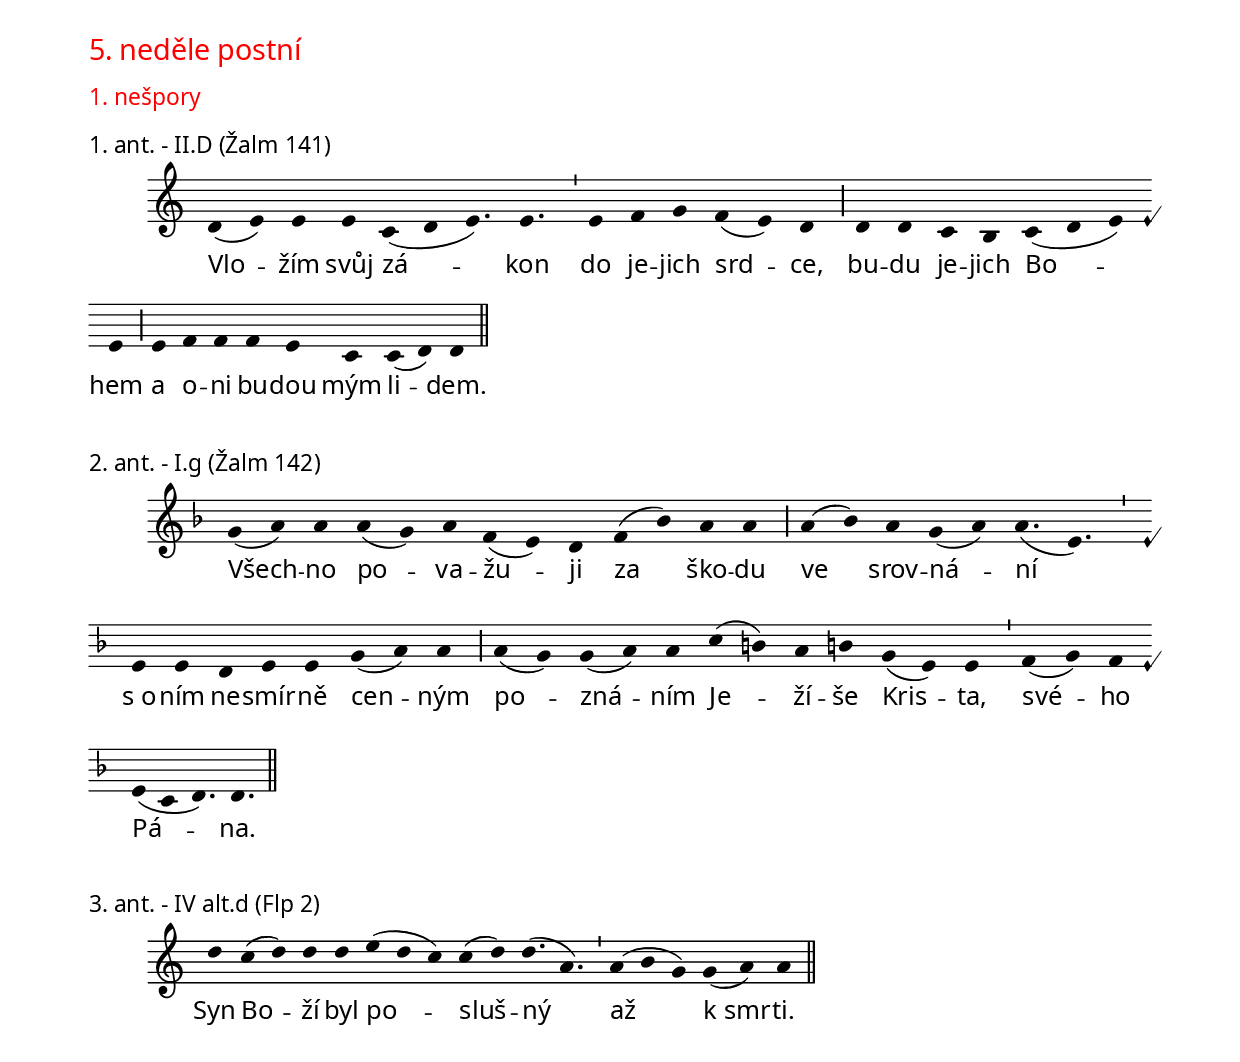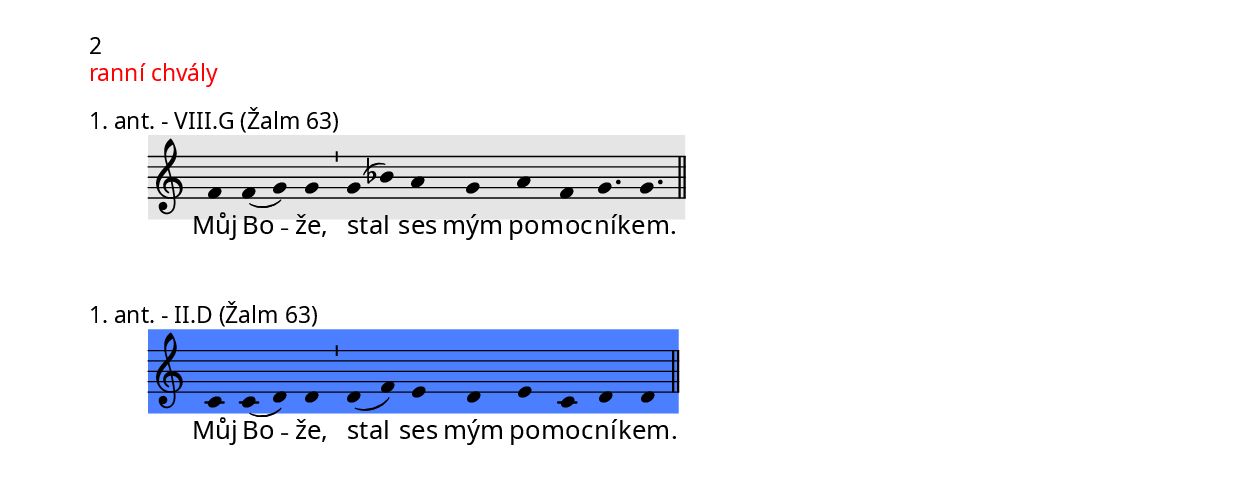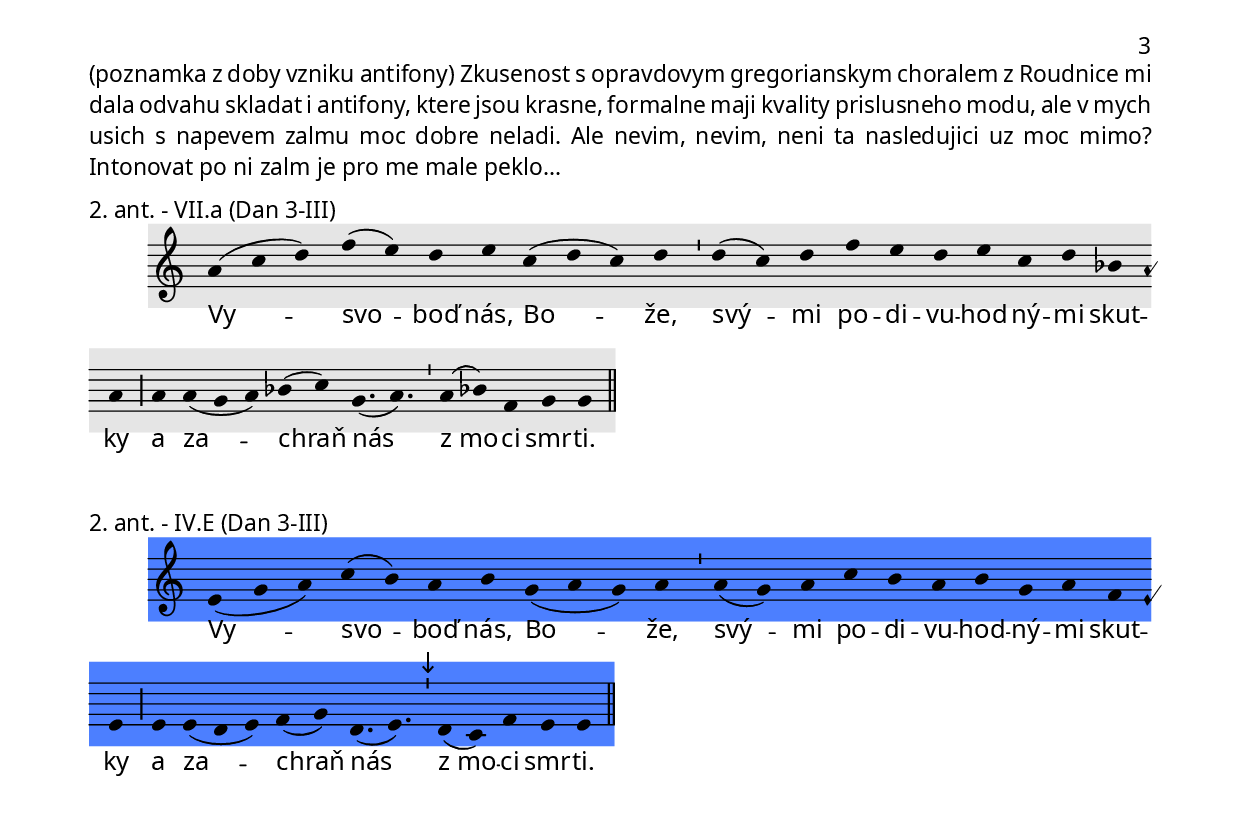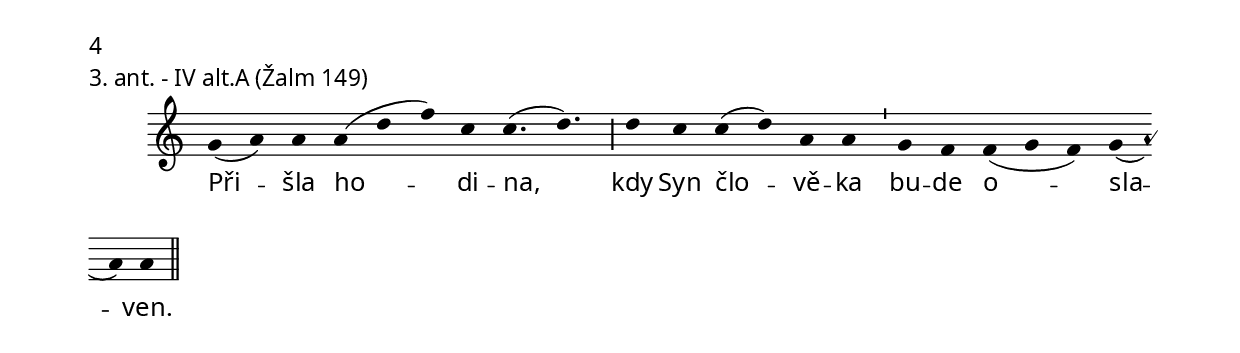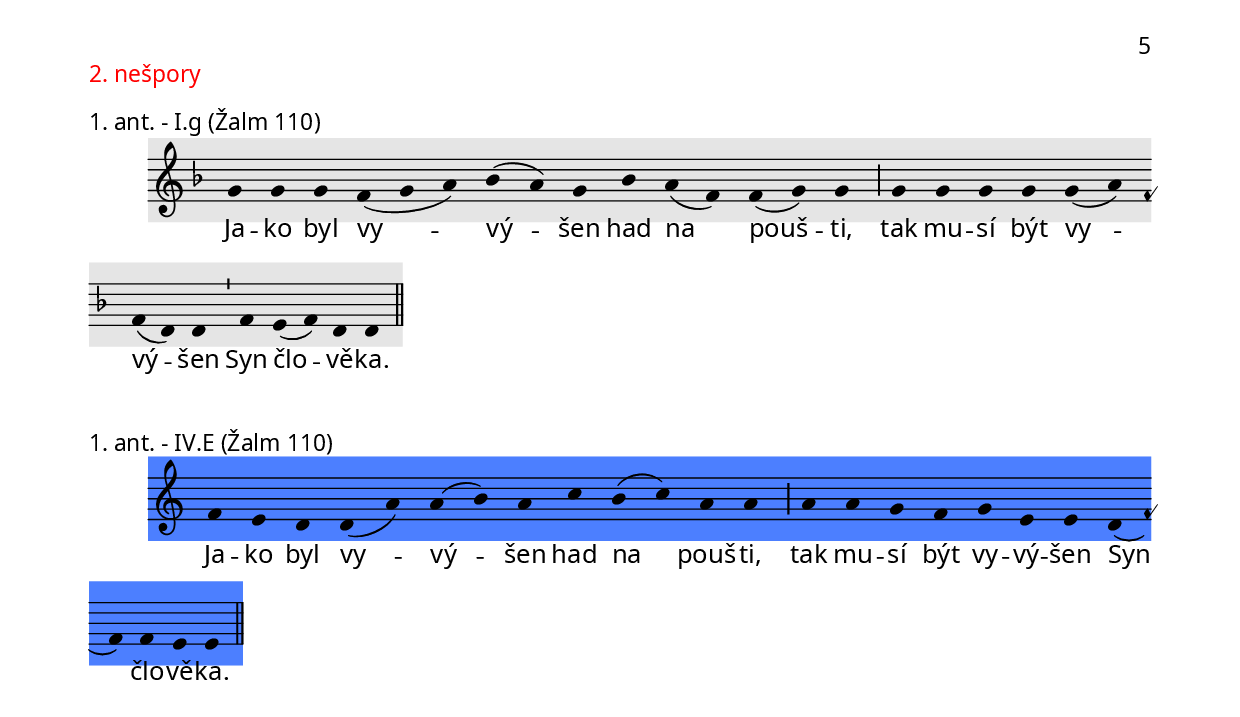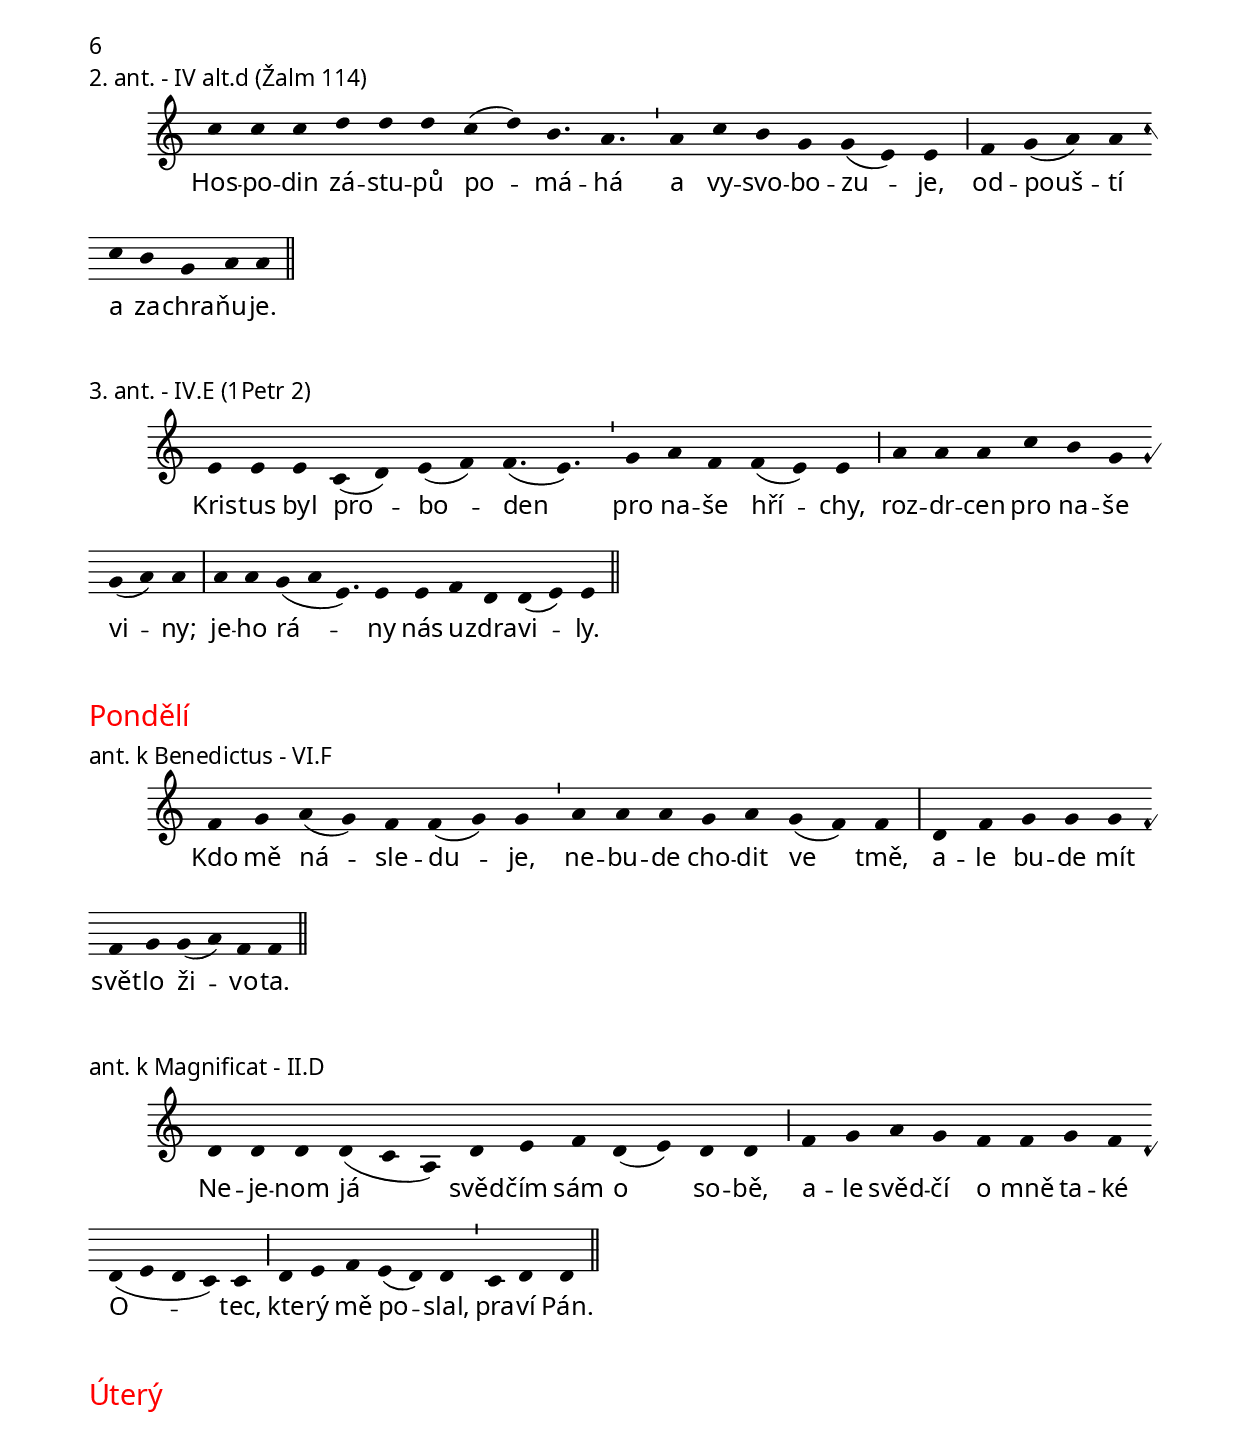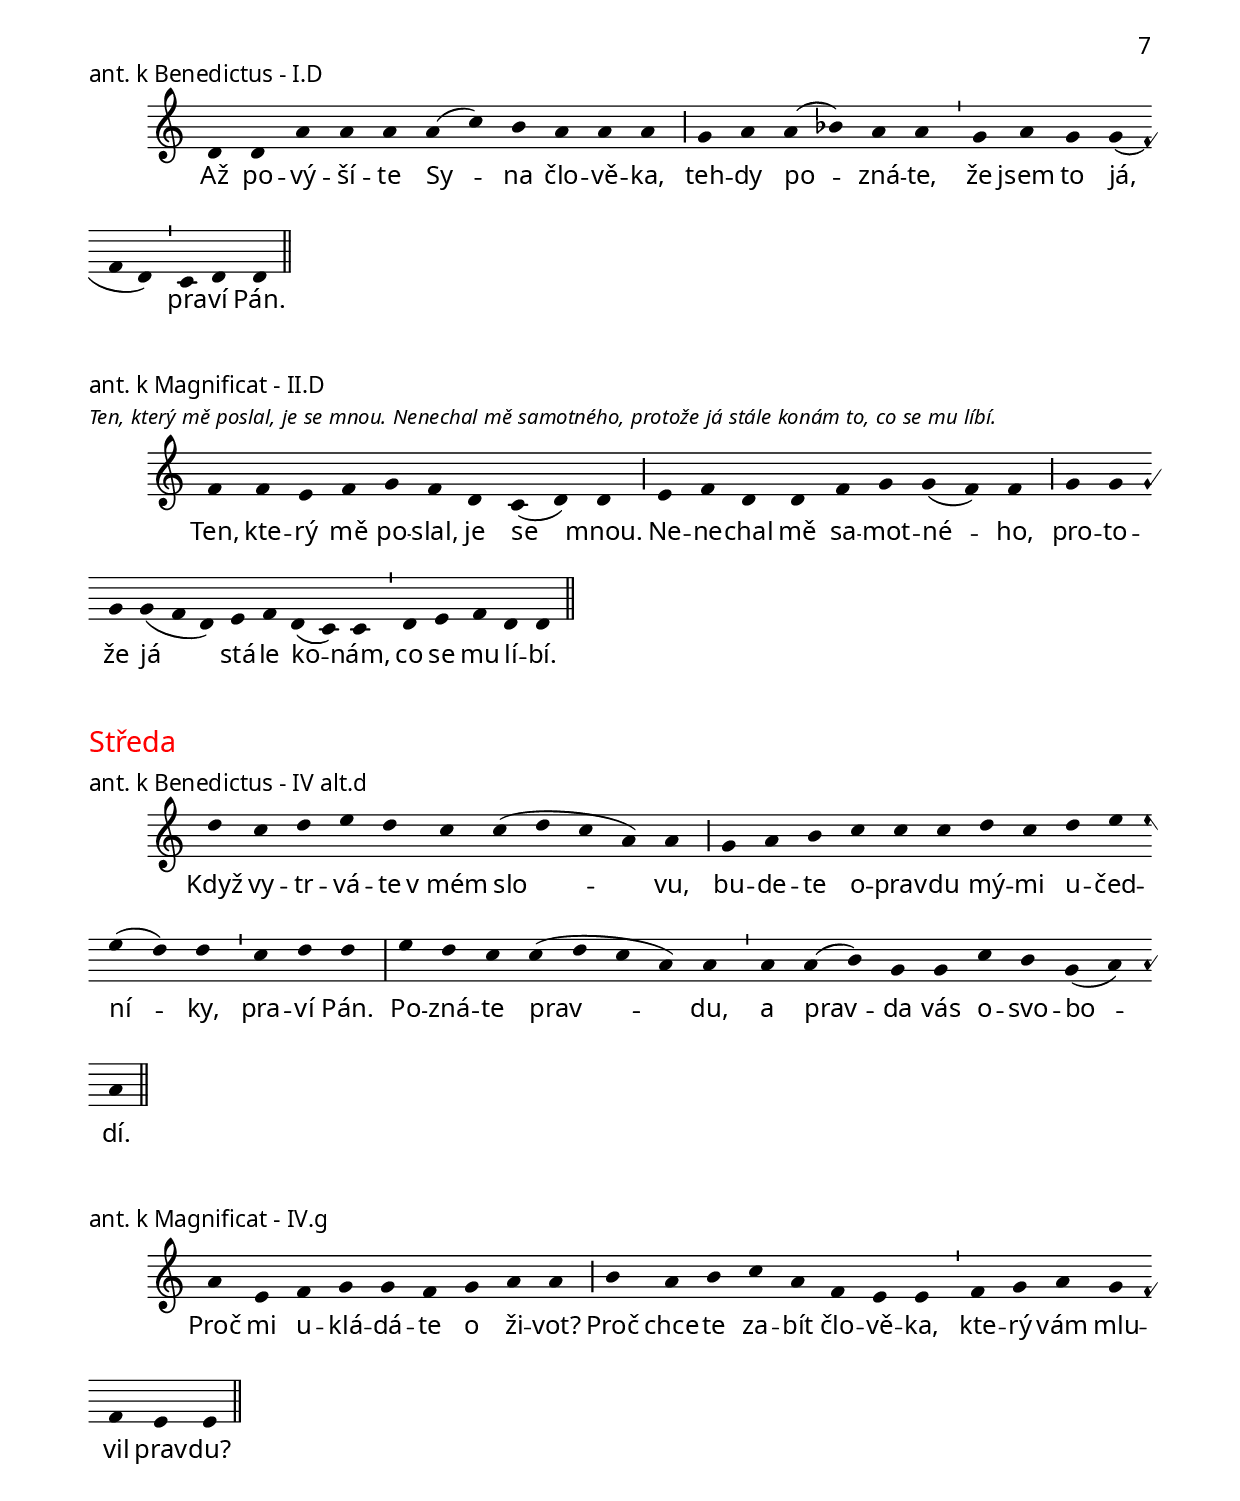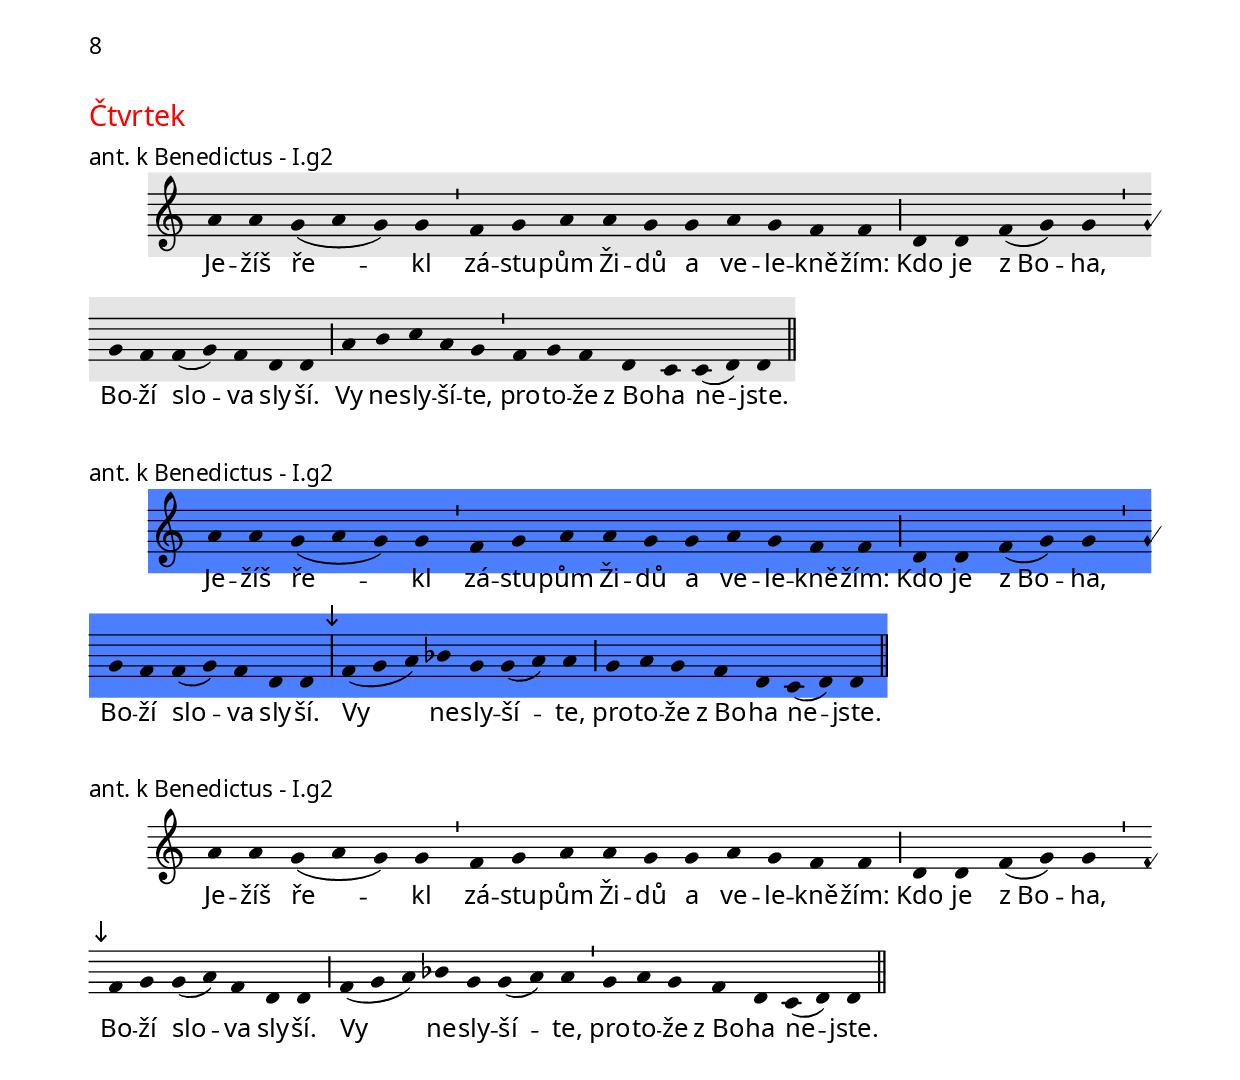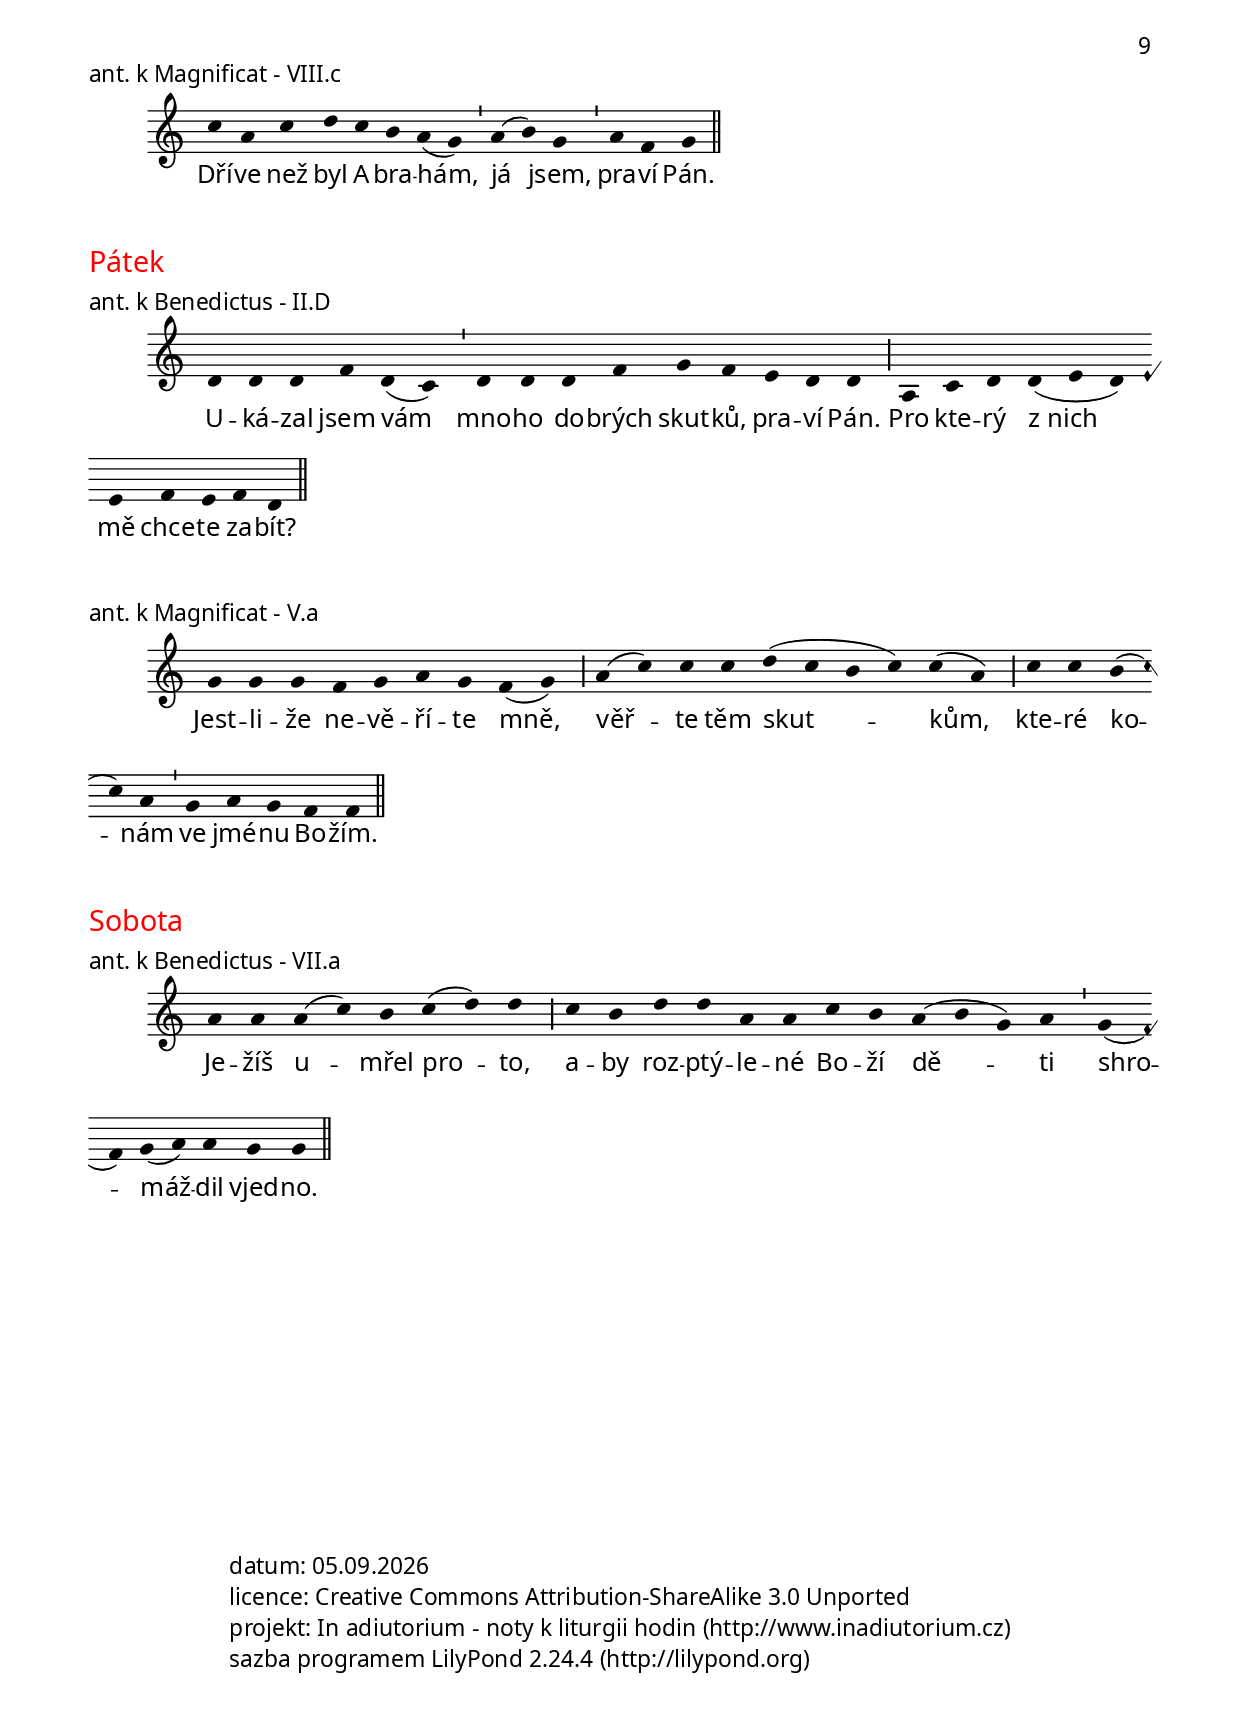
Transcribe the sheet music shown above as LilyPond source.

\include "../spolecne.ly"

\markup\nadpisDen{5. neděle postní}

\markup {\nadpisHodinka {"1. nešpory"}}

\score {
  \relative c' {
    \choralniRezim
    d4( e) e e c( d e4.) e \barMin e4 f g f( e) d \barMaior
    d d c b c( d e) e \barMaior
    e f f f e c c( d) d \barFinalis
  }
  \addlyrics {
    Vlo -- žím svůj zá -- kon do je -- jich srd -- ce,
    bu -- du je -- jich Bo -- hem
    a o -- ni bu -- dou mým li -- dem.
  }
  \header {
    quid = "1. ant."
    modus = "II"
    differentia = "D"
    psalmus = "Žalm 141"
    placet = "těžce neuspokojivá finála; antifona navíc nic moc - lépe"
    id = "ne-1ne-a1"
    piece = \markup {\sestavTitulek}
  }
}

\score {
  \relative c'' {
    \choralniRezim
    \key f \major
    g4( a) a a( g) a f( e) d f( bes) a a \barMaior
    a( bes) a g( a) a4.( e) \barMin e4 e d e e g( a) a \barMaior
    a( g) g( a) a c( b) a b g( e) e \barMin f( g) f e( c d4.) d \barFinalis
  }
  \addlyrics {
    Všech -- no po -- va -- žu -- ji za ško -- du
    ve srov -- ná -- ní s_o -- ním ne -- smír -- ně cen -- ným
    po -- zná -- ním Je -- ží -- še Kris -- ta, své -- ho Pá -- na.
  }
  \header {
    quid = "2. ant."
    modus = "I"
    differentia = "g"
    psalmus = "Žalm 142"
    placet = "zaslouží trochu úsilí"
    id = "ne-1ne-a2"
    piece = \markup {\sestavTitulek}
  }
}

\score {
  \relative c'' {
    \choralniRezim
    d4 c( d) d d e( d c) c( d) d4.( a) \barMin a4( b g) g( a) a \barFinalis
  }
  \addlyrics {
    Syn Bo -- ží byl po -- sluš -- ný až k_smr -- ti.
  }
  \header {
    quid = "3. ant."
    modus = "IV alt"
    differentia = "d"
    psalmus = "Flp 2"
    id = "ne-1ne-a3"
    fons = "Zelený čtvtek, antifona namísto responsoria (velký kus spol. textu i melodie)"
    piece = \markup {\sestavTitulek}
  }
}

\pageBreak

\markup {\nadpisHodinka {"ranní chvály"}}

\score {
  \relative c' {
    \zvyraznovacSedy
    \choralniRezim
    f4 f( g) g \barMin g( bes) a g a f g4. g \barFinalis
  }
  \addlyrics {
    Můj Bo -- že, stal ses mým po -- moc -- ní -- kem.
  }
  \header {
    quid = "1. ant."
    modus = "VIII"
    differentia = "G"
    psalmus = "Žalm 63"
    placet = "rozhodně není hypomixolydická; spíš hypodórská na g"
    id = "ne-rch-a1"
    piece = \markup {\sestavTitulek}
  }
}

\score {
  \relative c' {
    \zvyraznovacModry
    \choralniRezim
    c4 c( d) d \barMin
    d( f) e d e c d d \barFinalis
  }
  \addlyrics {
    Můj Bo -- že,
    stal ses mým po -- moc -- ní -- kem.
  }
  \header {
    quid = "1. ant."
    modus = "II"
    differentia = "D"
    psalmus = "Žalm 63"
    id = "ne-rch-a1"
    piece = \markup {\sestavTitulek}
  }
}

\pageBreak

\markup\justify{
  (poznamka z doby vzniku antifony)
  Zkusenost s opravdovym gregorianskym choralem z Roudnice
  mi dala odvahu skladat i antifony, ktere jsou krasne,
  formalne maji kvality prislusneho modu, ale v mych usich
  s napevem zalmu moc dobre neladi.
  Ale nevim, nevim, neni ta nasledujici uz moc mimo?
  Intonovat po ni zalm je pro me male peklo...
}

\score {
  \relative c'' {
    \zvyraznovacSedy
    \choralniRezim
    a4( c d) f( e) d e c( d c) d \barMin
    d( c) d f e d e c d bes a \barMaior
    a a( g a) bes( c) g4.( a) \barMin a4( bes) f g g \barFinalis
  }
  \addlyrics {
    Vy -- svo -- boď nás, Bo -- že,
    svý -- mi po -- di -- vu -- hod -- ný -- mi skut -- ky
    a za -- chraň nás z_mo -- ci smr -- ti.
  }
  \header {
    quid = "2. ant."
    modus = "VII"
    differentia = "a"
    psalmus = "Dan 3-III"
    placet = "hezká, ale ne v modu VII;
    lze transponovat do modu I, ale finála je tak jako tak neuspokojivá"
    id = "ne-rch-a2"
    piece = \markup {\sestavTitulek}
  }
}

\score {
  \relative c' {
    \zvyraznovacModry
    \choralniRezim
    e4( g a) c( b) a b g( a g) a \barMin
    a( g) a c b a b g a f e \barMaior
    e e( d e) f( g) d4.( e) \barMin
    \mark\sipka d4( c) f e e \barFinalis
  }
  \addlyrics {
    Vy -- svo -- boď nás, Bo -- že,
    svý -- mi po -- di -- vu -- hod -- ný -- mi skut -- ky
    a za -- chraň nás z_mo -- ci smr -- ti.
  }
  \header {
    quid = "2. ant."
    modus = "IV"
    differentia = "E"
    psalmus = "Dan 3-III"
    id = "ne-rch-a2"
    piece = \markup {\sestavTitulek}
  }
}

\pageBreak

\score {
  \relative c'' {
    \choralniRezim
    g4( a) a a( d f) c c4.( d) \barMaior
    d4 c c( d) a a \barMin
    g f f( g f) g( a) a \barFinalis
  }
  \addlyrics {
    Při -- šla ho -- di -- na,
    kdy Syn člo -- vě -- ka
    bu -- de o -- sla -- ven.
  }
  \header {
    quid = "3. ant."
    modus = "IV alt"
    differentia = "A"
    psalmus = "Žalm 149"
    id = "ne-rch-a3"
    piece = \markup {\sestavTitulek}
  }
}

\pageBreak

\markup {\nadpisHodinka {"2. nešpory"}}

\score {
  \relative c'' {
    \zvyraznovacSedy
    \choralniRezim
    \key f \major
    g4 g g f( g a) bes( a) g bes a( f) f( g) g \barMaior
    g4 g g g g( a) f( d) d \barMin f e( f) d d \barFinalis
  }
  \addlyrics {
    Ja -- ko byl vy -- vý -- šen had na pouš -- ti,
    tak mu -- sí být vy -- vý -- šen Syn člo -- vě -- ka.
  }
  \header {
    quid = "1. ant."
    modus = "I"
    differentia = "g"
    psalmus = "Žalm 110"
    placet = "takový text nesmí mít nemastný neslaný nápěv!"
    id = "ne-ne2-a1"
    piece = \markup {\sestavTitulek}
  }
}

\score {
  \relative c' {
    \zvyraznovacModry
    \choralniRezim
    f4 e d d( a') a( b) a c b( c) a a \barMaior
    a a g f g e e d( f) f e e \barFinalis
  }
  \addlyrics {
    Ja -- ko byl vy -- vý -- šen had na pouš -- ti,
    tak mu -- sí být vy -- vý -- šen Syn člo -- vě -- ka.
  }
  \header {
    quid = "1. ant."
    modus = "IV"
    differentia = "E"
    psalmus = "Žalm 110"
    id = "ne-ne2-a1"
    piece = \markup {\sestavTitulek}
  }
}

\pageBreak

\score {
  \relative c'' {
    \choralniRezim
    c4 c c d d d c( d) b4. a \barMin
    a4 c b g g( e) e \barMaior
    f g( a) a c b g a a \barFinalis
  }
  \addlyrics {
    Hos -- po -- din zá -- stu -- pů po -- má -- há
    a vy -- svo -- bo -- zu -- je,
    od -- pouš -- tí a za -- chra -- ňu -- je.
  }
  \header {
    quid = "2. ant."
    modus = "IV alt"
    differentia = "d"
    psalmus = "Žalm 114"
    id = "ne-ne2-a2"
    piece = \markup {\sestavTitulek}
  }
}

\score {
  \relative c' {
    \choralniRezim
    e4 e e c( d) e( f) f4.( e) \barMin g4 a f f( e) e \barMaior
    a a a c b g g( a) a \barMax
    a a g( a e4.) e4 e f d d( e) e \barFinalis
  }
  \addlyrics {
    Kris -- tus byl pro -- bo -- den pro na -- še hří -- chy,
    roz -- dr -- cen pro na -- še vi -- ny;
    je -- ho rá -- ny nás u -- zdra -- vi -- ly.
  }
  \header {
    quid = "3. ant."
    modus = "IV"
    differentia = "E"
    psalmus = "1Petr 2"
    id = "ne-ne2-a3"
    piece = \markup {\sestavTitulek}
  }
}

\markup\nadpisDen{Pondělí}

\score {
  \relative c' {
    \choralniRezim
    f4 g a( g) f f( g) g \barMin
    a a a g a g( f) f \barMax
    d f g g g f g g( a) f f \barFinalis
  }
  \addlyrics {
    Kdo mě ná -- sle -- du -- je, ne -- bu -- de cho -- dit ve tmě,
    a -- le bu -- de mít svět -- lo ži -- vo -- ta.
  }
  \header {
    quid = "ant. k Benedictus"
    modus = "VI"
    differentia = "F"
    psalmus = ""
    placet = "melodie závěru je taková jakási neuspokojivá"
    fial = "commune/commune_jedenmucednik.ly#1ne-a2?-aleluja"
    id = "po-aben"
    piece = \markup {\sestavTitulekBezZalmu}
  }
}

\score {
  \relative c' {
    \choralniRezim
    d4 d d d( c a) d e f d( e) d d \barMaior
    f g a g f f g f d( e d c) c \barMaior
    d e f e( d) d \barMin
    c d d \barFinalis
  }
  \addlyrics {
    Ne -- je -- nom já svěd -- čím sám o so -- bě,
    a -- le svěd -- čí o mně ta -- ké O -- tec,
    kte -- rý mě po -- slal,
    pra -- ví Pán.
  }
  \header {
    quid = "ant. k Magnificat"
    modus = "II"
    differentia = "D"
    psalmus = ""
    id = "po-amag"
    piece = \markup {\sestavTitulekBezZalmu}
  }
}

\markup\nadpisDen{Úterý}

\score {
  \relative c' {
    \choralniRezim
    d4 d a' a a a( c) b a a a \barMaior
    g a a( bes) a a \barMin
    g a g g( f d) \barMin
    c d d \barFinalis
  }
  \addlyrics {
    Až po -- vý -- ší -- te Sy -- na člo -- vě -- ka,
    teh -- dy po -- zná -- te,
    že jsem to já,
    pra -- ví Pán.
  }
  \header {
    quid = "ant. k Benedictus"
    modus = "I"
    differentia = "D"
    psalmus = ""
    id = "ut-aben"
    piece = \markup {\sestavTitulekBezZalmu}
  }
}

\score {
  \relative c' {
    \choralniRezim
    f4 f e f g f d c( d) d \barMaior
    e f d d f g g( f) f \barMaior
    g g g g( f d) e f d( c) c \barMin
    d e f d d \barFinalis
  }
  \addlyrics {
    Ten, kte -- rý mě po -- slal, je se mnou.
    Ne -- ne -- chal mě sa -- mot -- né -- ho,
    pro -- to -- že já stá -- le ko -- nám,
    co se mu lí -- bí.
  }
  \header {
    textus_approbatus = "Ten, který mě poslal, je se mnou.
    Nenechal mě samotného, protože já stále konám to, co se mu líbí."
    quid = "ant. k Magnificat"
    modus = "II"
    differentia = "D"
    psalmus = ""
    id = "ut-amag"
    piece = \markup {\sestavTitulekBezZalmu}
  }
}

\markup\nadpisDen{Středa}

\score {
  \relative c'' {
    \choralniRezim
    d4 c d e d c c( d c a) a \barMaior
    g a b c c c d c d e e( d) d \barMin
    c d d \barMax
    e d c c( d c a) a \barMin
    a a( b) g g c b g( a) a \barFinalis
  }
  \addlyrics {
    Když vy -- tr -- vá -- te v_mém slo -- vu,
    bu -- de -- te o -- prav -- du mý -- mi u -- čed -- ní -- ky,
    pra -- ví Pán.
    Po -- zná -- te prav -- du,
    a prav -- da vás o -- svo -- bo -- dí.
  }
  \header {
    quid = "ant. k Benedictus"
    modus = "IV alt"
    differentia = "d"
    psalmus = ""
    id = "st-aben"
    piece = \markup {\sestavTitulekBezZalmu}
  }
}

\score {
  \relative c'' {
    \choralniRezim
    a4 e f g g f g a a \barMaior
    b a b c a f e e \barMin
    f g a g f e e \barFinalis
  }
  \addlyrics {
    Proč mi u -- klá -- dá -- te o ži -- vot?
    Proč chce -- te za -- bít člo -- vě -- ka,
    kte -- rý vám mlu -- vil prav -- du?
  }
  \header {
    quid = "ant. k Magnificat"
    modus = "IV"
    differentia = "g"
    psalmus = ""
    id = "st-amag"
    piece = \markup {\sestavTitulekBezZalmu}
  }
}

\pageBreak

\markup\nadpisDen{Čtvrtek}

\score {
  \relative c'' {
    \zvyraznovacSedy
    \choralniRezim
    a4 a g( a g) g \barMin
    f g a a g g a g f f \barMaior
    d d f( g) g \barMin g f f( g) f d d \barMaior
    a' b c a g \barMin
    f g f d c c( d) d \barFinalis
  }
  \addlyrics {
    Je -- žíš ře -- kl
    zá -- stu -- pům Ži -- dů a ve -- le -- kně -- žím:
    Kdo je z_Bo -- ha, Bo -- ží slo -- va sly -- ší.
    Vy ne -- sly -- ší -- te,
    pro -- to -- že z_Bo -- ha ne -- jste.
  }
  \header {
    quid = "ant. k Benedictus"
    modus = "I"
    differentia = "g2"
    psalmus = ""
    placet = "tak nějak neuhlazená, nesouladná"
    id = "ct-aben"
    piece = \markup {\sestavTitulekBezZalmu}
  }
}

\score {
  \relative c'' {
    \zvyraznovacModry
    \choralniRezim
    a4 a g( a g) g \barMin
    f g a a g g a g f f \barMaior
    d d f( g) g \barMin
    g f f( g) f d d \barMax
    \mark\sipka f( g a) bes g g( a) a \barMaior
    g a g f d c( d) d \barFinalis
  }
  \addlyrics {
    Je -- žíš ře -- kl
    zá -- stu -- pům Ži -- dů a ve -- le -- kně -- žím:
    Kdo je z_Bo -- ha,
    Bo -- ží slo -- va sly -- ší.
    Vy ne -- sly -- ší -- te,
    pro -- to -- že z_Bo -- ha ne -- jste.
  }
  \header {
    quid = "ant. k Benedictus"
    modus = "I"
    differentia = "g2"
    psalmus = ""
    id = "ct-aben"
    piece = \markup {\sestavTitulekBezZalmu}
  }
}

\score {
  \relative c'' {
    \choralniRezim
    a4 a g( a g) g \barMin
    f g a a g g a g f f \barMaior
    d d f( g) g \barMin
    \mark\sipka f g g( a) f d d \barMaior
    f( g a) bes g g( a) a \barMin
    g a g f d c( d) d \barFinalis
  }
  \addlyrics {
    Je -- žíš ře -- kl
    zá -- stu -- pům Ži -- dů a ve -- le -- kně -- žím:
    Kdo je z_Bo -- ha,
    Bo -- ží slo -- va sly -- ší.
    Vy ne -- sly -- ší -- te,
    pro -- to -- že z_Bo -- ha ne -- jste.
  }
  \header {
    quid = "ant. k Benedictus"
    modus = "I"
    differentia = "g2"
    psalmus = ""
    id = "ct-aben"
    piece = \markup {\sestavTitulekBezZalmu}
  }
}

\pageBreak

\score {
  \relative c'' {
    \choralniRezim
    c4 a c d c b a( g) \barMin
    a( b) g \barMin a f g \barFinalis
  }
  \addlyrics {
    Dří -- ve než byl A -- bra -- hám,
    já jsem, pra -- ví Pán.
  }
  \header {
    quid = "ant. k Magnificat"
    modus = "VIII"
    differentia = "c"
    psalmus = ""
    id = "ct-amag"
    piece = \markup {\sestavTitulekBezZalmu}
  }
}

\markup\nadpisDen{Pátek}

\score {
  \relative c' {
    \choralniRezim
    d4 d d f d( c) \barMin
    d d d f g f e d d \barMaior
    a c d d( e d) e f e f d \barFinalis
  }
  \addlyrics {
    U -- ká -- zal jsem vám
    mno -- ho do -- brých skut -- ků, pra -- ví Pán.
    Pro kte -- rý z_nich mě chce -- te za -- bít?
  }
  \header {
    quid = "ant. k Benedictus"
    modus = "II"
    differentia = "D"
    psalmus = ""
    id = "pa-aben"
    piece = \markup {\sestavTitulekBezZalmu}
  }
}

\score {
  \relative c'' {
    \choralniRezim
    g4 g g f g a g f( g) \barMaior
    a( c) c c d( c b c) c( a) \barMaior
    c c b( c) a \barMin g a g f f \barFinalis
  }
  \addlyrics {
    Jest -- li -- že ne -- vě -- ří -- te mně,
    věř -- te těm skut -- kům,
    kte -- ré ko -- nám ve jmé -- nu Bo -- žím.
  }
  \header {
    quid = "ant. k Magnificat"
    modus = "V"
    differentia = "a"
    psalmus = ""
    id = "pa-amag"
    piece = \markup {\sestavTitulekBezZalmu}
  }
}

\markup\nadpisDen{Sobota}

\score {
  \relative c'' {
    \choralniRezim
    a4 a a( c) b c( d) d \barMaior
    c b d d a a c b a( b g) a \barMin
    g( f) g( a) a g g \barFinalis
  }
  \addlyrics {
    Je -- žíš u -- mřel pro -- to,
    a -- by roz -- ptý -- le -- né Bo -- ží dě -- ti
    shro -- máž -- dil vjed -- no.
  }
  \header {
    quid = "ant. k Benedictus"
    modus = "VII"
    differentia = "a"
    psalmus = ""
    id = "so-aben"
    piece = \markup {\sestavTitulekBezZalmu}
  }
}

%{
\score {
  \relative c' {
    \choralniRezim
    d4 d d( e) f e( d) d \barMaior
    f g a bes a a g f g( a g) g \barMin
    f d c c( d) d \barFinalis
  }
  \addlyrics {
    Je -- žíš u -- mřel pro -- to,
    a -- by roz -- ptý -- le -- né Bo -- ží dě -- ti
    shro -- máž -- dil vjed -- no.
  }
  \header {
    quid = "ant. k Benedictus"
    modus = "I"
    differentia = "D"
    psalmus = ""
    id = ""
    piece = \markup {\sestavTitulekBezZalmu}
  }
}
%}
